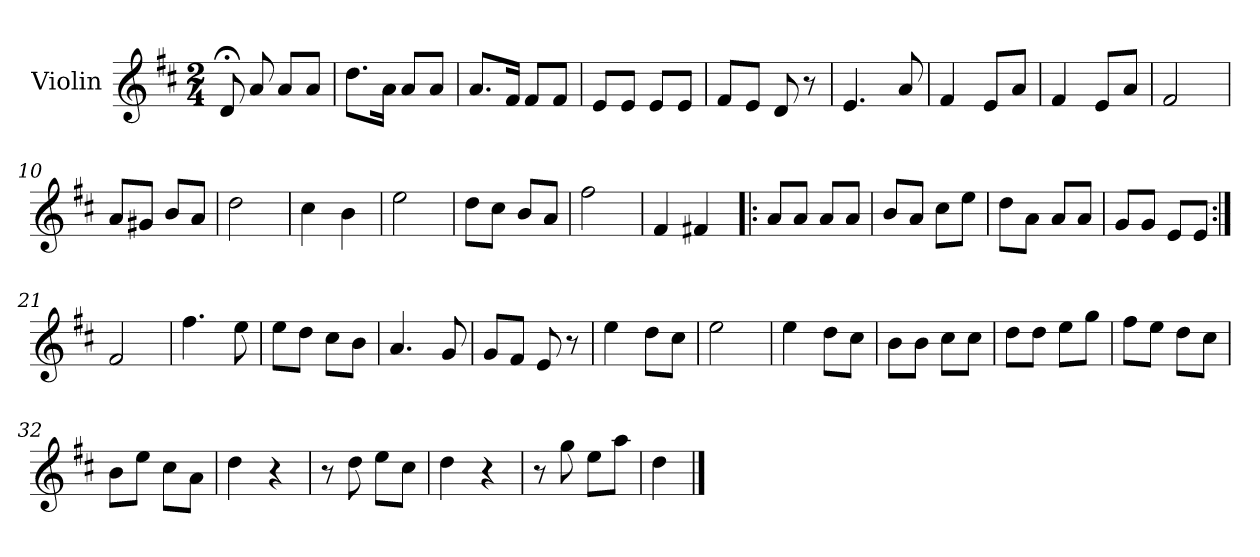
**kern
*part1
*staff1
*I"Violin
*I'Vln.
*clefG2
*k[f#c#]
*M2/4
=1
8d;</
8a/
8a/L
8a/J
=2
8.dd\L
16a\Jk
8a/L
8a/J
=3
8.a/L
16f#/Jk
8f#/L
8f#/J
=4
8e/L
8e/J
8e/L
8e/J
=5
8f#/L
8e/J
8d/
8r
=6
4.e/
8a/
=7
4f#/
8e/L
8a/J
=8
4f#/
8e/L
8a/J
!!LO:LB:g=z
=9
2f#/
=10
8a/L
8g#X/J
8b/L
8a/J
=11
2dd\
=12
4cc#\
4b\
=13
2ee\
=14
8dd\L
8cc#\J
8b/L
8a/J
=15
2ff#\
=16
4f#/
4f#X/
=17!|:
8a/L
8a/J
8a/L
8a/J
=18
8b/L
8a/J
8cc#\L
8ee\J
!!LO:LB:g=z
=19
8dd\L
8a\J
8a/L
8a/J
=20
8g/L
8g/J
8e/L
8e/J
=21:|!
2f#/
=22
4.ff#\
8ee\
=23
8ee\L
8dd\J
8cc#\L
8b\J
=24
4.a/
8g/
=25
8g/L
8f#/J
8e/
8r
=26
4ee\
8dd\L
8cc#\J
=27
2ee\
!!LO:LB:g=z
=28
4ee\
8dd\L
8cc#\J
=29
8b\L
8b\J
8cc#\L
8cc#\J
=30
8dd\L
8dd\J
8ee\L
8gg\J
=31
8ff#\L
8ee\J
8dd\L
8cc#\J
=32
8b\L
8ee\J
8cc#\L
8a\J
=33
4dd\
4r
=34
8r
8dd\
8ee\L
8cc#\J
=35
4dd\
4r
=36
8r
8gg\
8ee\L
8aa\J
!!LO:LB:g=z
=37
4dd\
==
*-
